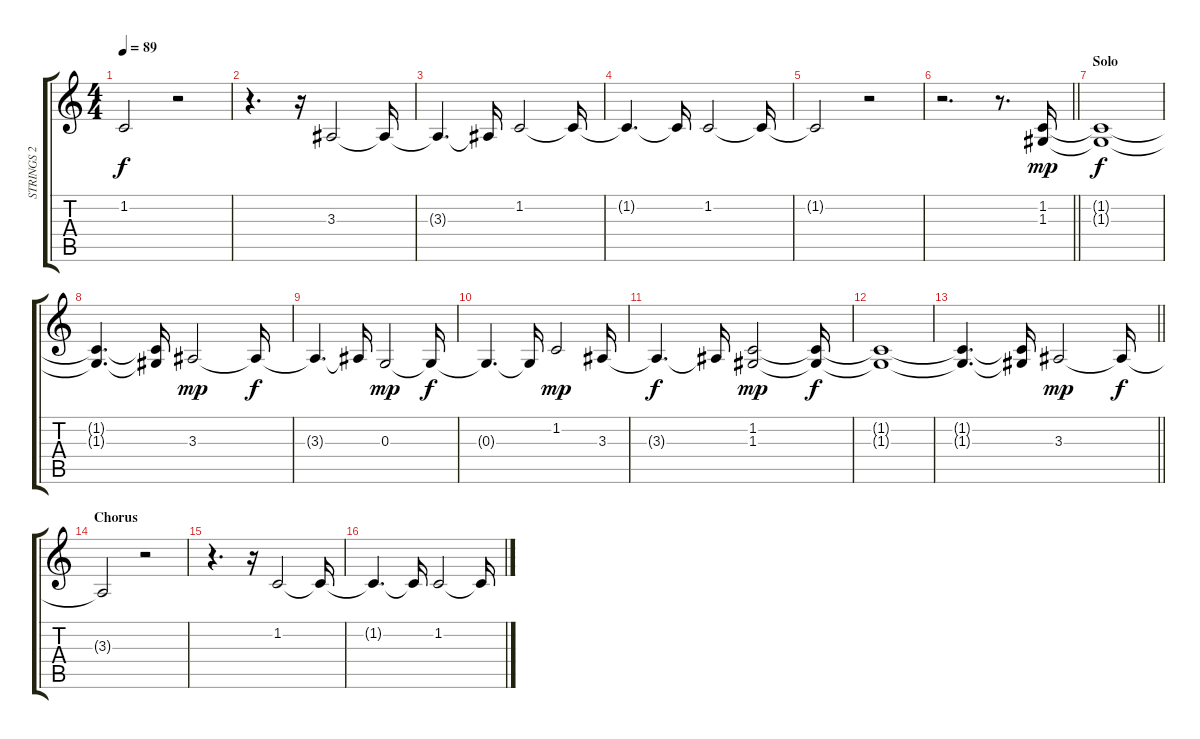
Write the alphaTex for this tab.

\track ("STRINGS 2" "STRINGS 2") {instrument pad2warm}
\staff {score tabs}
\tuning (E4 B3 G3 D3 A2 E2) {hide}
\ts (4 4)
\tempo 89
\clef g2
\ks c
1.2{t}.2{dy f} r.2 |
r.4{d} r.16 3.3.2 3.3{t}.16 |
3.3{t}.4{d} 3.3{t}.16 1.2.2 1.2{t}.16 |
1.2{t}.4{d} 1.2{t}.16 1.2.2 1.2{t}.16 |
1.2{t}.2 r.2 |
\barLineRight lightlight
r.2{d} r.8{d} (1.2 1.3).16{dy mp} |
\section ("" "Solo")
(1.2{t} 1.3{t}).1{dy f} |
(1.2{t} 1.3{t}).4{d} (1.2{t} 1.3{t}).16 3.3.2{dy mp} 3.3{t}.16{dy f} |
3.3{t}.4{d} 3.3{t}.16 0.3.2{dy mp} 0.3{t}.16{dy f} |
0.3{t}.4{d} 0.3{t}.16 1.2.2{dy mp} 3.3.16 |
3.3{t}.4{d dy f} 3.3{t}.16 (1.2 1.3).2{dy mp} (1.2{t} 1.3{t}).16{dy f} |
(1.2{t} 1.3{t}).1 |
\barLineRight lightlight
(1.2{t} 1.3{t}).4{d} (1.2{t} 1.3{t}).16 3.3.2{dy mp} 3.3{t}.16{dy f} |
\section ("" "Chorus")
3.3{t}.2 r.2 |
r.4{d} r.16 1.2.2 1.2{t}.16 |
1.2{t}.4{d} 1.2{t}.16 1.2.2 1.2{t}.16
